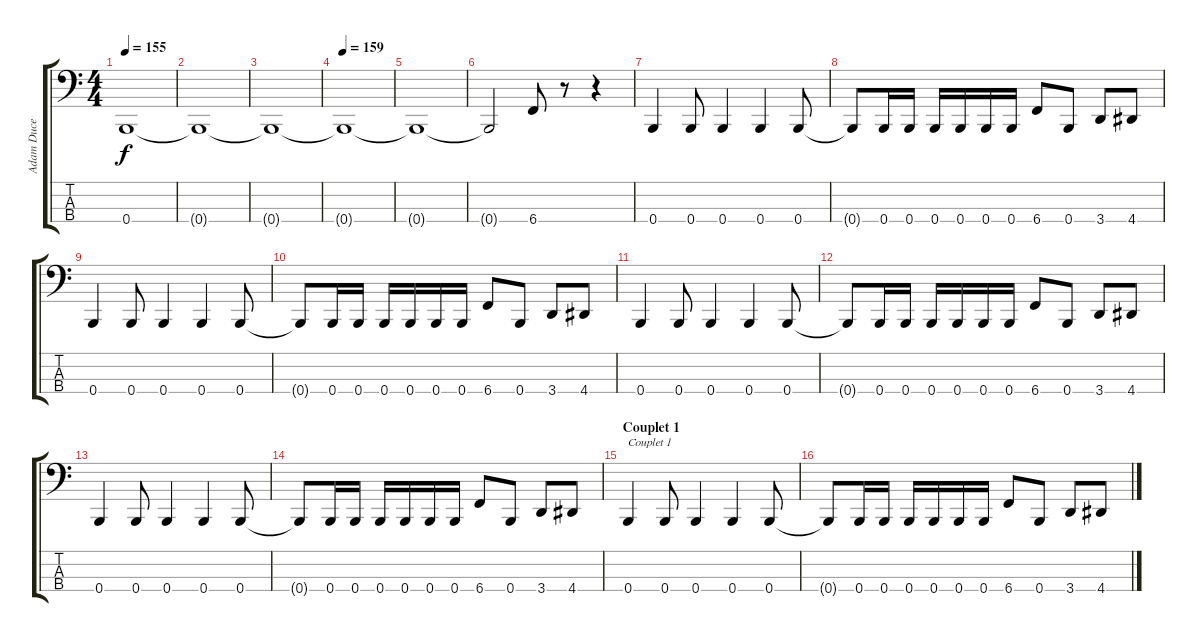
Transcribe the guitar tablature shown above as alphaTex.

\track ("Adam Duce" "Adam Duce") {instrument electricbasspick}
\staff {score tabs}
\tuning (E2 B1 Gb1 B0) {hide}
\ts (4 4)
\tempo 155
\clef f4
\ks c
0.4{t}.1{dy f} |
0.4{t}.1 |
0.4{t}.1 |
\tempo 159
0.4{t}.1 |
0.4{t}.1 |
0.4{t}.2 6.4.8 r.8 r.4 |
0.4.4 0.4.8 0.4.4 0.4.4 0.4.8 |
0.4{t}.8 0.4.16 0.4.16 0.4.16 0.4.16 0.4.16 0.4.16 6.4.8 0.4.8 3.4.8 4.4.8 |
0.4.4 0.4.8 0.4.4 0.4.4 0.4.8 |
0.4{t}.8 0.4.16 0.4.16 0.4.16 0.4.16 0.4.16 0.4.16 6.4.8 0.4.8 3.4.8 4.4.8 |
0.4.4 0.4.8 0.4.4 0.4.4 0.4.8 |
0.4{t}.8 0.4.16 0.4.16 0.4.16 0.4.16 0.4.16 0.4.16 6.4.8 0.4.8 3.4.8 4.4.8 |
0.4.4 0.4.8 0.4.4 0.4.4 0.4.8 |
0.4{t}.8 0.4.16 0.4.16 0.4.16 0.4.16 0.4.16 0.4.16 6.4.8 0.4.8 3.4.8 4.4.8 |
\section ("" "Couplet 1")
0.4.4{txt "Couplet 1"} 0.4.8 0.4.4 0.4.4 0.4.8 |
0.4{t}.8 0.4.16 0.4.16 0.4.16 0.4.16 0.4.16 0.4.16 6.4.8 0.4.8 3.4.8 4.4.8
